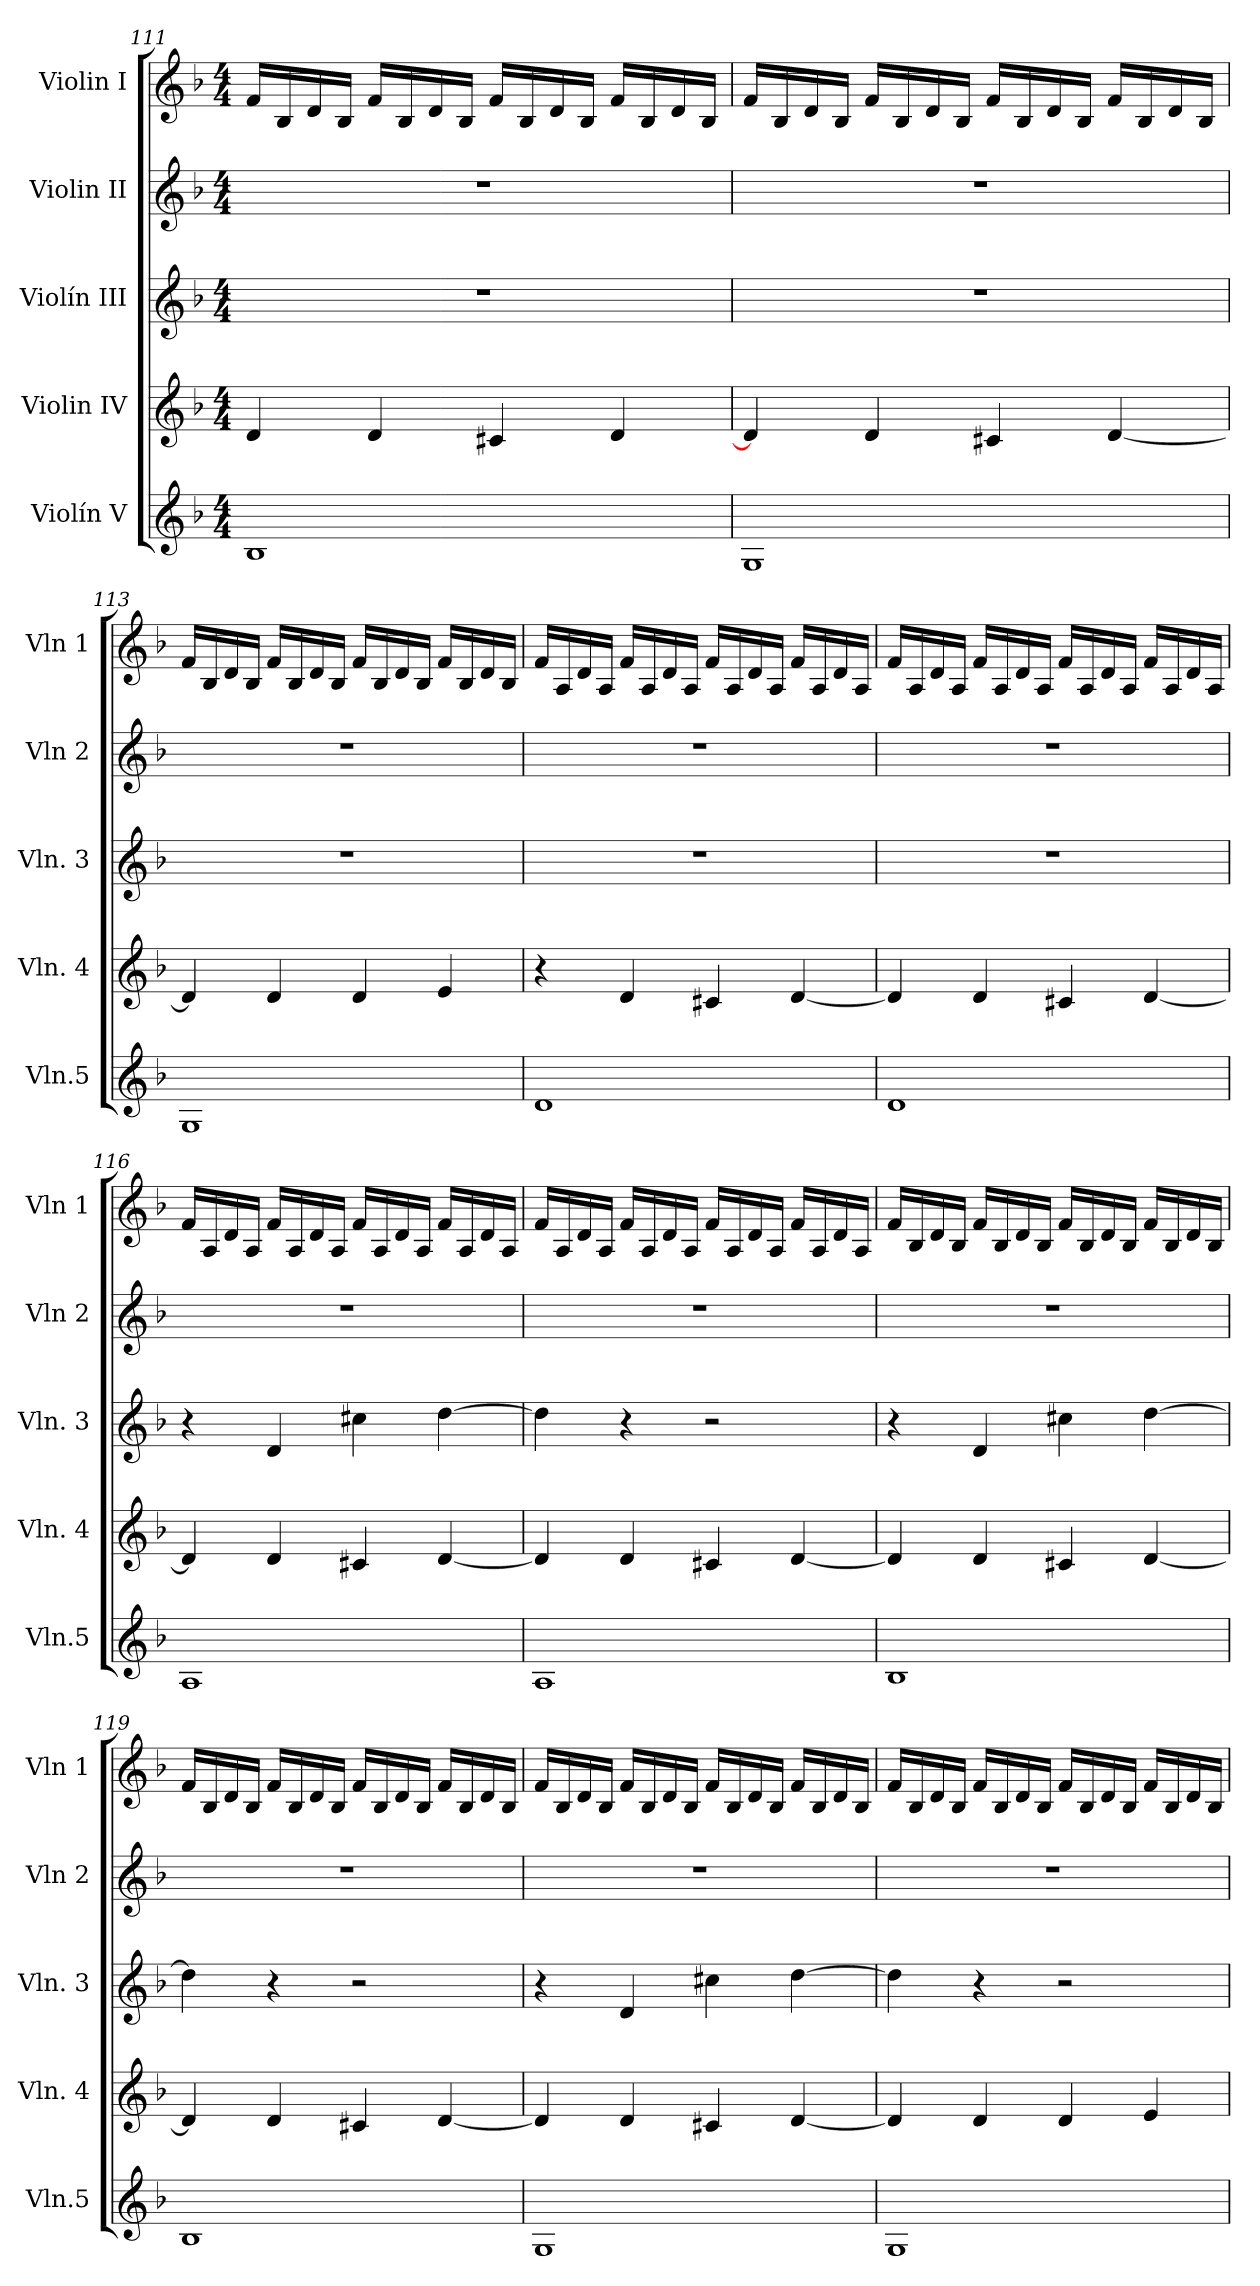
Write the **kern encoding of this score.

**kern	**kern	**kern	**kern	**kern
*part5	*part4	*part3	*part2	*part1
*staff5	*staff4	*staff3	*staff2	*staff1
*I"Violín V	*I"Violin IV	*I"Violín III	*I"Violin II	*I"Violin I
*I'Vln.5	*I'Vln. 4	*I'Vln. 3	*I'Vln 2	*I'Vln 1
*clefG2	*clefG2	*clefG2	*clefG2	*clefG2
*k[b-]	*k[b-]	*k[b-]	*k[b-]	*k[b-]
*M4/4	*M4/4	*M4/4	*M4/4	*M4/4
=111	=111	=111	=111	=111
1B-	4d/	1r	1r	16f/LL
.	.	.	.	16B-/
.	.	.	.	16d/
.	.	.	.	16B-/JJ
.	4d/	.	.	16f/LL
.	.	.	.	16B-/
.	.	.	.	16d/
.	.	.	.	16B-/JJ
.	4c#X/	.	.	16f/LL
.	.	.	.	16B-/
.	.	.	.	16d/
.	.	.	.	16B-/JJ
.	4d/	.	.	16f/LL
.	.	.	.	16B-/
.	.	.	.	16d/
.	.	.	.	16B-/JJ
!!LO:LB:g=z
=112	=112	=112	=112	=112
1G	4d/]	1r	1r	16f/LL
.	.	.	.	16B-/
.	.	.	.	16d/
.	.	.	.	16B-/JJ
.	4d/	.	.	16f/LL
.	.	.	.	16B-/
.	.	.	.	16d/
.	.	.	.	16B-/JJ
.	4c#X/	.	.	16f/LL
.	.	.	.	16B-/
.	.	.	.	16d/
.	.	.	.	16B-/JJ
.	[4d/	.	.	16f/LL
.	.	.	.	16B-/
.	.	.	.	16d/
.	.	.	.	16B-/JJ
=113	=113	=113	=113	=113
1G	4d/]	1r	1r	16f/LL
.	.	.	.	16B-/
.	.	.	.	16d/
.	.	.	.	16B-/JJ
.	4d/	.	.	16f/LL
.	.	.	.	16B-/
.	.	.	.	16d/
.	.	.	.	16B-/JJ
.	4d/	.	.	16f/LL
.	.	.	.	16B-/
.	.	.	.	16d/
.	.	.	.	16B-/JJ
.	4e/	.	.	16f/LL
.	.	.	.	16B-/
.	.	.	.	16d/
.	.	.	.	16B-/JJ
!!LO:PB:g=z
=114	=114	=114	=114	=114
1d	4r	1r	1r	16f/LL
.	.	.	.	16A/
.	.	.	.	16d/
.	.	.	.	16A/JJ
.	4d/	.	.	16f/LL
.	.	.	.	16A/
.	.	.	.	16d/
.	.	.	.	16A/JJ
.	4c#X/	.	.	16f/LL
.	.	.	.	16A/
.	.	.	.	16d/
.	.	.	.	16A/JJ
.	[4d/	.	.	16f/LL
.	.	.	.	16A/
.	.	.	.	16d/
.	.	.	.	16A/JJ
=115	=115	=115	=115	=115
1d	4d/]	1r	1r	16f/LL
.	.	.	.	16A/
.	.	.	.	16d/
.	.	.	.	16A/JJ
.	4d/	.	.	16f/LL
.	.	.	.	16A/
.	.	.	.	16d/
.	.	.	.	16A/JJ
.	4c#X/	.	.	16f/LL
.	.	.	.	16A/
.	.	.	.	16d/
.	.	.	.	16A/JJ
.	[4d/	.	.	16f/LL
.	.	.	.	16A/
.	.	.	.	16d/
.	.	.	.	16A/JJ
!!LO:LB:g=z
=116	=116	=116	=116	=116
1A	4d/]	4r	1r	16f/LL
.	.	.	.	16A/
.	.	.	.	16d/
.	.	.	.	16A/JJ
.	4d/	4d/	.	16f/LL
.	.	.	.	16A/
.	.	.	.	16d/
.	.	.	.	16A/JJ
.	4c#X/	4cc#X\	.	16f/LL
.	.	.	.	16A/
.	.	.	.	16d/
.	.	.	.	16A/JJ
.	[4d/	[4dd\	.	16f/LL
.	.	.	.	16A/
.	.	.	.	16d/
.	.	.	.	16A/JJ
=117	=117	=117	=117	=117
1A	4d/]	4dd\]	1r	16f/LL
.	.	.	.	16A/
.	.	.	.	16d/
.	.	.	.	16A/JJ
.	4d/	4r	.	16f/LL
.	.	.	.	16A/
.	.	.	.	16d/
.	.	.	.	16A/JJ
.	4c#X/	2r	.	16f/LL
.	.	.	.	16A/
.	.	.	.	16d/
.	.	.	.	16A/JJ
.	[4d/	.	.	16f/LL
.	.	.	.	16A/
.	.	.	.	16d/
.	.	.	.	16A/JJ
!!LO:PB:g=z
=118	=118	=118	=118	=118
1B-	4d/]	4r	1r	16f/LL
.	.	.	.	16B-/
.	.	.	.	16d/
.	.	.	.	16B-/JJ
.	4d/	4d/	.	16f/LL
.	.	.	.	16B-/
.	.	.	.	16d/
.	.	.	.	16B-/JJ
.	4c#X/	4cc#X\	.	16f/LL
.	.	.	.	16B-/
.	.	.	.	16d/
.	.	.	.	16B-/JJ
.	[4d/	[4dd\	.	16f/LL
.	.	.	.	16B-/
.	.	.	.	16d/
.	.	.	.	16B-/JJ
=119	=119	=119	=119	=119
1B-	4d/]	4dd\]	1r	16f/LL
.	.	.	.	16B-/
.	.	.	.	16d/
.	.	.	.	16B-/JJ
.	4d/	4r	.	16f/LL
.	.	.	.	16B-/
.	.	.	.	16d/
.	.	.	.	16B-/JJ
.	4c#X/	2r	.	16f/LL
.	.	.	.	16B-/
.	.	.	.	16d/
.	.	.	.	16B-/JJ
.	[4d/	.	.	16f/LL
.	.	.	.	16B-/
.	.	.	.	16d/
.	.	.	.	16B-/JJ
!!LO:LB:g=z
=120	=120	=120	=120	=120
1G	4d/]	4r	1r	16f/LL
.	.	.	.	16B-/
.	.	.	.	16d/
.	.	.	.	16B-/JJ
.	4d/	4d/	.	16f/LL
.	.	.	.	16B-/
.	.	.	.	16d/
.	.	.	.	16B-/JJ
.	4c#X/	4cc#X\	.	16f/LL
.	.	.	.	16B-/
.	.	.	.	16d/
.	.	.	.	16B-/JJ
.	[4d/	[4dd\	.	16f/LL
.	.	.	.	16B-/
.	.	.	.	16d/
.	.	.	.	16B-/JJ
=121	=121	=121	=121	=121
1G	4d/]	4dd\]	1r	16f/LL
.	.	.	.	16B-/
.	.	.	.	16d/
.	.	.	.	16B-/JJ
.	4d/	4r	.	16f/LL
.	.	.	.	16B-/
.	.	.	.	16d/
.	.	.	.	16B-/JJ
.	4d/	2r	.	16f/LL
.	.	.	.	16B-/
.	.	.	.	16d/
.	.	.	.	16B-/JJ
.	4e/	.	.	16f/LL
.	.	.	.	16B-/
.	.	.	.	16d/
.	.	.	.	16B-/JJ
=	=	=	=	=
*-	*-	*-	*-	*-
